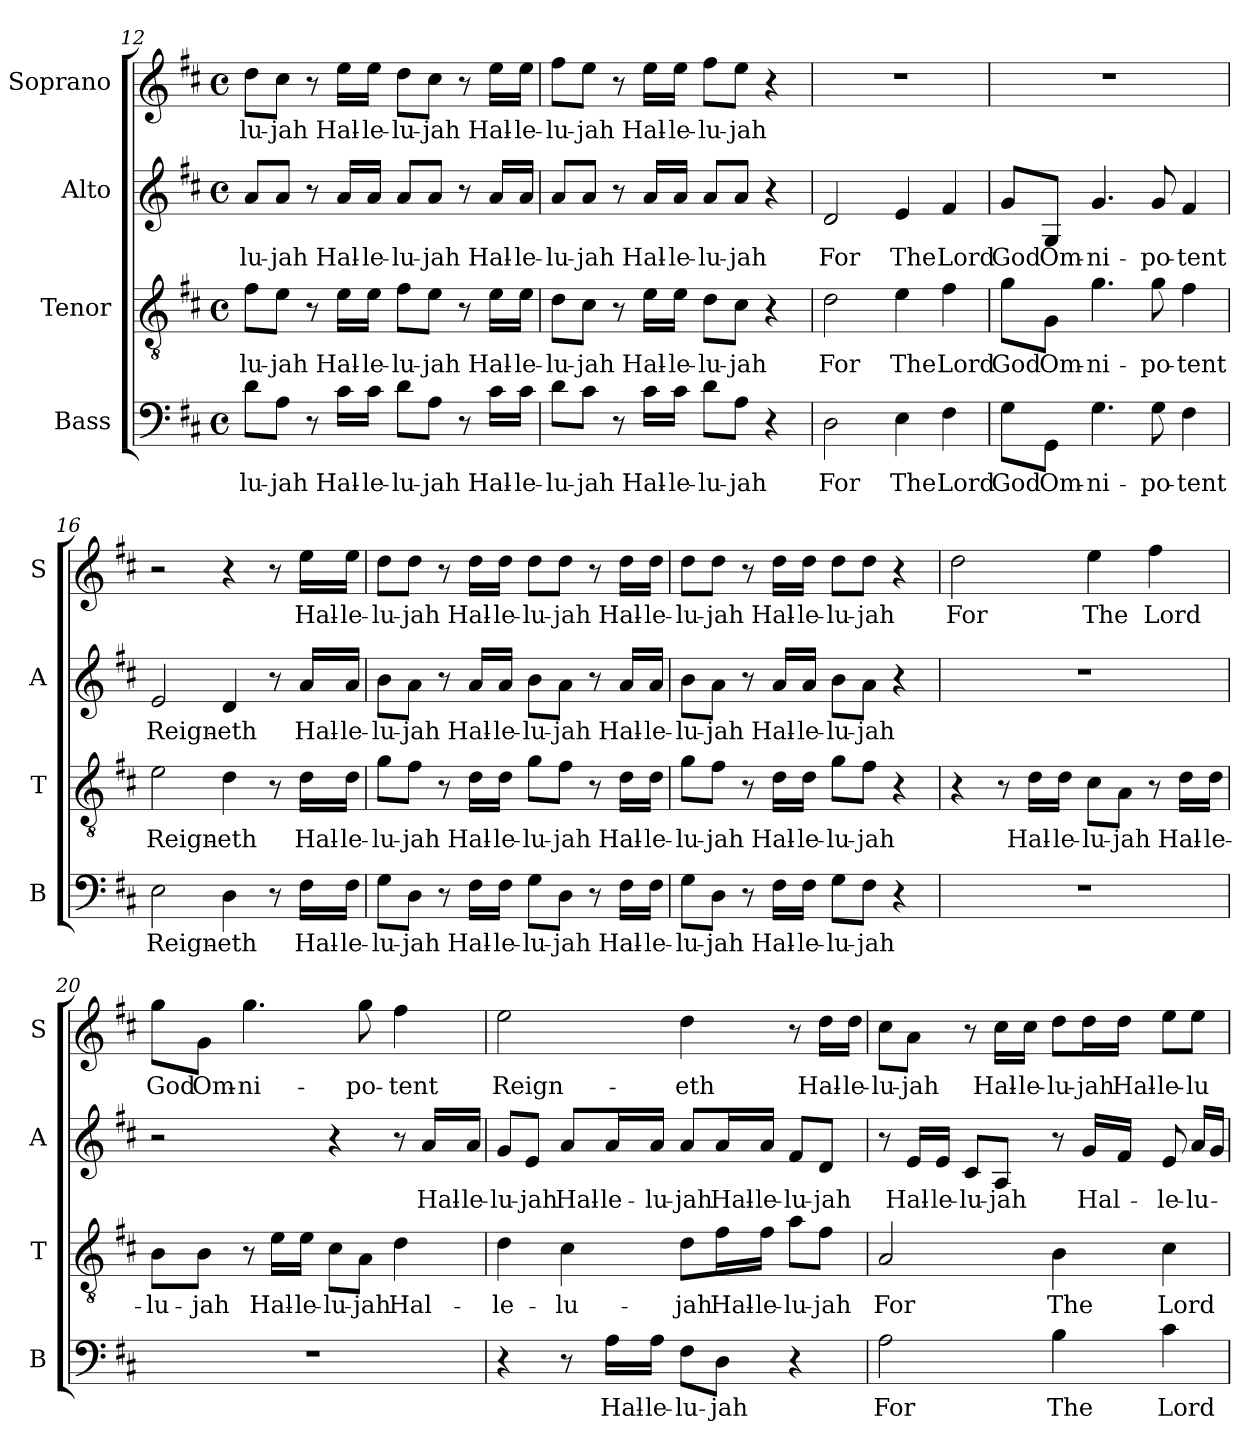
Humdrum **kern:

**kern	**text	**kern	**text	**kern	**text	**kern	**text
*part4	*part4	*part3	*part3	*part2	*part2	*part1	*part1
*staff4	*staff4	*staff3	*staff3	*staff2	*staff2	*staff1	*staff1
*I"Bass	*	*I"Tenor	*	*I"Alto	*	*I"Soprano	*
*I'B	*	*I'T	*	*I'A	*	*I'S	*
*clefF4	*	*clefGv2	*	*clefG2	*	*clefG2	*
*k[f#c#]	*	*k[f#c#]	*	*k[f#c#]	*	*k[f#c#]	*
*D:	*	*D:	*	*D:	*	*D:	*
*M4/4	*	*M4/4	*	*M4/4	*	*M4/4	*
*met(c)	*	*met(c)	*	*met(c)	*	*met(c)	*
=12	=12	=12	=12	=12	=12	=12	=12
!	!LO:LY:b	!	!LO:LY:b	!	!LO:LY:b	!	!LO:LY:b
8d\L	-lu-	8f#\L	-lu-	8a/L	-lu-	8dd\L	-lu-
!	!LO:LY:b	!	!LO:LY:b	!	!LO:LY:b	!	!LO:LY:b
8A\J	-jah	8e\J	-jah	8a/J	-jah	8cc#\J	-jah
8r	.	8r	.	8r	.	8r	.
!	!LO:LY:b	!	!LO:LY:b	!	!LO:LY:b	!	!LO:LY:b
16c#\LL	Hal-	16e\LL	Hal-	16a/LL	Hal-	16ee\LL	Hal-
!	!LO:LY:b	!	!LO:LY:b	!	!LO:LY:b	!	!LO:LY:b
16c#\JJ	-le-	16e\JJ	-le-	16a/JJ	-le-	16ee\JJ	-le-
!	!LO:LY:b	!	!LO:LY:b	!	!LO:LY:b	!	!LO:LY:b
8d\L	-lu-	8f#\L	-lu-	8a/L	-lu-	8dd\L	-lu-
!	!LO:LY:b	!	!LO:LY:b	!	!LO:LY:b	!	!LO:LY:b
8A\J	-jah	8e\J	-jah	8a/J	-jah	8cc#\J	-jah
8r	.	8r	.	8r	.	8r	.
!	!LO:LY:b	!	!LO:LY:b	!	!LO:LY:b	!	!LO:LY:b
16c#\LL	Hal-	16e\LL	Hal-	16a/LL	Hal-	16ee\LL	Hal-
!	!LO:LY:b	!	!LO:LY:b	!	!LO:LY:b	!	!LO:LY:b
16c#\JJ	-le-	16e\JJ	-le-	16a/JJ	-le-	16ee\JJ	-le-
!!LO:PB:g=z
=13	=13	=13	=13	=13	=13	=13	=13
!	!LO:LY:b	!	!LO:LY:b	!	!LO:LY:b	!	!LO:LY:b
8d\L	-lu-	8d\L	-lu-	8a/L	-lu-	8ff#\L	-lu-
!	!LO:LY:b	!	!LO:LY:b	!	!LO:LY:b	!	!LO:LY:b
8c#\J	-jah	8c#\J	-jah	8a/J	-jah	8ee\J	-jah
8r	.	8r	.	8r	.	8r	.
!	!LO:LY:b	!	!LO:LY:b	!	!LO:LY:b	!	!LO:LY:b
16c#\LL	Hal-	16e\LL	Hal-	16a/LL	Hal-	16ee\LL	Hal-
!	!LO:LY:b	!	!LO:LY:b	!	!LO:LY:b	!	!LO:LY:b
16c#\JJ	-le-	16e\JJ	-le-	16a/JJ	-le-	16ee\JJ	-le-
!	!LO:LY:b	!	!LO:LY:b	!	!LO:LY:b	!	!LO:LY:b
8d\L	-lu-	8d\L	-lu-	8a/L	-lu-	8ff#\L	-lu-
!	!LO:LY:b	!	!LO:LY:b	!	!LO:LY:b	!	!LO:LY:b
8A\J	-jah	8c#\J	-jah	8a/J	-jah	8ee\J	-jah
4r	.	4r	.	4r	.	4r	.
=14	=14	=14	=14	=14	=14	=14	=14
!	!LO:LY:b	!	!LO:LY:b	!	!LO:LY:b	!	!
2D\	For	2d\	For	2d/	For	1r	.
!	!LO:LY:b	!	!LO:LY:b	!	!LO:LY:b	!	!
4E\	The	4e\	The	4e/	The	.	.
!	!LO:LY:b	!	!LO:LY:b	!	!LO:LY:b	!	!
4F#\	Lord	4f#\	Lord	4f#/	Lord	.	.
=15	=15	=15	=15	=15	=15	=15	=15
!	!LO:LY:b	!	!LO:LY:b	!	!LO:LY:b	!	!
8G\L	God	8g\L	God	8g/L	God	1r	.
!	!LO:LY:b	!	!LO:LY:b	!	!LO:LY:b	!	!
8GG\J	Om-	8G\J	Om-	8G/J	Om-	.	.
!	!LO:LY:b	!	!LO:LY:b	!	!LO:LY:b	!	!
4.G\	-ni-	4.g\	-ni-	4.g/	-ni-	.	.
!	!LO:LY:b	!	!LO:LY:b	!	!LO:LY:b	!	!
8G\	-po-	8g\	-po-	8g/	-po-	.	.
!	!LO:LY:b	!	!LO:LY:b	!	!LO:LY:b	!	!
4F#\	-tent	4f#\	-tent	4f#/	-tent	.	.
!!LO:PB:g=z
=16	=16	=16	=16	=16	=16	=16	=16
!	!LO:LY:b	!	!LO:LY:b	!	!LO:LY:b	!	!
2E\	Reign-	2e\	Reign-	2e/	Reign-	2r	.
!	!LO:LY:b	!	!LO:LY:b	!	!LO:LY:b	!	!
4D\	-eth	4d\	-eth	4d/	-eth	4r	.
8r	.	8r	.	8r	.	8r	.
!	!LO:LY:b	!	!LO:LY:b	!	!LO:LY:b	!	!LO:LY:b
16F#\LL	Hal-	16d\LL	Hal-	16a/LL	Hal-	16ee\LL	Hal-
!	!LO:LY:b	!	!LO:LY:b	!	!LO:LY:b	!	!LO:LY:b
16F#\JJ	-le-	16d\JJ	-le-	16a/JJ	-le-	16ee\JJ	-le-
=17	=17	=17	=17	=17	=17	=17	=17
!	!LO:LY:b	!	!LO:LY:b	!	!LO:LY:b	!	!LO:LY:b
8G\L	-lu-	8g\L	-lu-	8b\L	-lu-	8dd\L	-lu-
!	!LO:LY:b	!	!LO:LY:b	!	!LO:LY:b	!	!LO:LY:b
8D\J	-jah	8f#\J	-jah	8a\J	-jah	8dd\J	-jah
8r	.	8r	.	8r	.	8r	.
!	!LO:LY:b	!	!LO:LY:b	!	!LO:LY:b	!	!LO:LY:b
16F#\LL	Hal-	16d\LL	Hal-	16a/LL	Hal-	16dd\LL	Hal-
!	!LO:LY:b	!	!LO:LY:b	!	!LO:LY:b	!	!LO:LY:b
16F#\JJ	-le-	16d\JJ	-le-	16a/JJ	-le-	16dd\JJ	-le-
!	!LO:LY:b	!	!LO:LY:b	!	!LO:LY:b	!	!LO:LY:b
8G\L	-lu-	8g\L	-lu-	8b\L	-lu-	8dd\L	-lu-
!	!LO:LY:b	!	!LO:LY:b	!	!LO:LY:b	!	!LO:LY:b
8D\J	-jah	8f#\J	-jah	8a\J	-jah	8dd\J	-jah
8r	.	8r	.	8r	.	8r	.
!	!LO:LY:b	!	!LO:LY:b	!	!LO:LY:b	!	!LO:LY:b
16F#\LL	Hal-	16d\LL	Hal-	16a/LL	Hal-	16dd\LL	Hal-
!	!LO:LY:b	!	!LO:LY:b	!	!LO:LY:b	!	!LO:LY:b
16F#\JJ	-le-	16d\JJ	-le-	16a/JJ	-le-	16dd\JJ	-le-
=18	=18	=18	=18	=18	=18	=18	=18
!	!LO:LY:b	!	!LO:LY:b	!	!LO:LY:b	!	!LO:LY:b
8G\L	-lu-	8g\L	-lu-	8b\L	-lu-	8dd\L	-lu-
!	!LO:LY:b	!	!LO:LY:b	!	!LO:LY:b	!	!LO:LY:b
8D\J	-jah	8f#\J	-jah	8a\J	-jah	8dd\J	-jah
8r	.	8r	.	8r	.	8r	.
!	!LO:LY:b	!	!LO:LY:b	!	!LO:LY:b	!	!LO:LY:b
16F#\LL	Hal-	16d\LL	Hal-	16a/LL	Hal-	16dd\LL	Hal-
!	!LO:LY:b	!	!LO:LY:b	!	!LO:LY:b	!	!LO:LY:b
16F#\JJ	-le-	16d\JJ	-le-	16a/JJ	-le-	16dd\JJ	-le-
!	!LO:LY:b	!	!LO:LY:b	!	!LO:LY:b	!	!LO:LY:b
8G\L	-lu-	8g\L	-lu-	8b\L	-lu-	8dd\L	-lu-
!	!LO:LY:b	!	!LO:LY:b	!	!LO:LY:b	!	!LO:LY:b
8F#\J	-jah	8f#\J	-jah	8a\J	-jah	8dd\J	-jah
4r	.	4r	.	4r	.	4r	.
!!LO:LB:g=z
=19	=19	=19	=19	=19	=19	=19	=19
!	!	!	!	!	!	!	!LO:LY:b
1r	.	4r	.	1r	.	2dd\	For
.	.	8r	.	.	.	.	.
!	!	!	!LO:LY:b	!	!	!	!
.	.	16d\LL	Hal-	.	.	.	.
!	!	!	!LO:LY:b	!	!	!	!
.	.	16d\JJ	-le-	.	.	.	.
!	!	!	!LO:LY:b	!	!	!	!LO:LY:b
.	.	8c#\L	-lu-	.	.	4ee\	The
!	!	!	!LO:LY:b	!	!	!	!
.	.	8A\J	-jah	.	.	.	.
!	!	!	!	!	!	!	!LO:LY:b
.	.	8r	.	.	.	4ff#\	Lord
!	!	!	!LO:LY:b	!	!	!	!
.	.	16d\LL	Hal-	.	.	.	.
!	!	!	!LO:LY:b	!	!	!	!
.	.	16d\JJ	-le-	.	.	.	.
=20	=20	=20	=20	=20	=20	=20	=20
!	!	!	!LO:LY:b	!	!	!	!LO:LY:b
1r	.	8B\L	-lu-	2r	.	8gg\L	God
!	!	!	!LO:LY:b	!	!	!	!LO:LY:b
.	.	8B\J	-jah	.	.	8g\J	Om-
!	!	!	!	!	!	!	!LO:LY:b
.	.	8r	.	.	.	4.gg\	-ni-
!	!	!	!LO:LY:b	!	!	!	!
.	.	16e\LL	Hal-	.	.	.	.
!	!	!	!LO:LY:b	!	!	!	!
.	.	16e\JJ	-le-	.	.	.	.
!	!	!	!LO:LY:b	!	!	!	!
.	.	8c#\L	-lu-	4r	.	.	.
!	!	!	!LO:LY:b	!	!	!	!LO:LY:b
.	.	8A\J	-jah	.	.	8gg\	-po-
!	!	!	!LO:LY:b	!	!	!	!LO:LY:b
.	.	4d\	Hal-	8r	.	4ff#\	-tent
!	!	!	!	!	!LO:LY:b	!	!
.	.	.	.	16a/LL	Hal-	.	.
!	!	!	!	!	!LO:LY:b	!	!
.	.	.	.	16a/JJ	-le-	.	.
=21	=21	=21	=21	=21	=21	=21	=21
!	!	!	!LO:LY:b	!	!LO:LY:b	!	!LO:LY:b
4r	.	4d\	-le-	8g/L	-lu-	2ee\	Reign-
!	!	!	!	!	!LO:LY:b	!	!
.	.	.	.	8e/J	-jah	.	.
!	!	!	!LO:LY:b	!	!LO:LY:b	!	!
8r	.	4c#\	-lu-	8a/L	Hal-	.	.
!	!LO:LY:b	!	!	!	!LO:LY:b	!	!
16A\LL	Hal-	.	.	16a/L	-le-	.	.
!	!LO:LY:b	!	!	!	!LO:LY:b	!	!
16A\JJ	-le-	.	.	16a/JJ	-lu-	.	.
!	!LO:LY:b	!	!LO:LY:b	!	!LO:LY:b	!	!LO:LY:b
8F#\L	-lu-	8d\L	-jah	8a/L	-jah	4dd\	-eth
!	!LO:LY:b	!	!LO:LY:b	!	!LO:LY:b	!	!
8D\J	-jah	16f#\L	Hal-	16a/L	Hal-	.	.
!	!	!	!LO:LY:b	!	!LO:LY:b	!	!
.	.	16f#\JJ	-le-	16a/JJ	-le-	.	.
!	!	!	!LO:LY:b	!	!LO:LY:b	!	!
4r	.	8a\L	-lu-	8f#/L	-lu-	8r	.
!	!	!	!LO:LY:b	!	!LO:LY:b	!	!LO:LY:b
.	.	8f#\J	-jah	8d/J	-jah	16dd\LL	Hal-
!	!	!	!	!	!	!	!LO:LY:b
.	.	.	.	.	.	16dd\JJ	-le-
!!LO:LB:g=z
=22	=22	=22	=22	=22	=22	=22	=22
!	!LO:LY:b	!	!LO:LY:b	!	!	!	!LO:LY:b
2A\	For	2A/	For	8r	.	8cc#\L	-lu-
!	!	!	!	!	!LO:LY:b	!	!LO:LY:b
.	.	.	.	16e/LL	Hal-	8a\J	-jah
!	!	!	!	!	!LO:LY:b	!	!
.	.	.	.	16e/JJ	-le-	.	.
!	!	!	!	!	!LO:LY:b	!	!
.	.	.	.	8c#/L	-lu-	8r	.
!	!	!	!	!	!LO:LY:b	!	!LO:LY:b
.	.	.	.	8A/J	-jah	16cc#\LL	Hal-
!	!	!	!	!	!	!	!LO:LY:b
.	.	.	.	.	.	16cc#\JJ	-le-
!	!LO:LY:b	!	!LO:LY:b	!	!	!	!LO:LY:b
4B\	The	4B\	The	8r	.	8dd\L	-lu-
!	!	!	!	!	!LO:LY:b	!	!LO:LY:b
.	.	.	.	16g/LL	Hal-	16dd\L	-jah
!	!	!	!	!	!	!	!LO:LY:b
.	.	.	.	16f#/JJ	.	16dd\JJ	Hal-
!	!LO:LY:b	!	!LO:LY:b	!	!LO:LY:b	!	!LO:LY:b
4c#\	Lord	4c#\	Lord	8e/	-le-	8ee\L	-le-
!	!	!	!	!	!LO:LY:b	!	!LO:LY:b
.	.	.	.	16a/LL	-lu-	8ee\J	-lu-
.	.	.	.	16g/JJ	.	.	.
=	=	=	=	=	=	=	=
*-	*-	*-	*-	*-	*-	*-	*-
